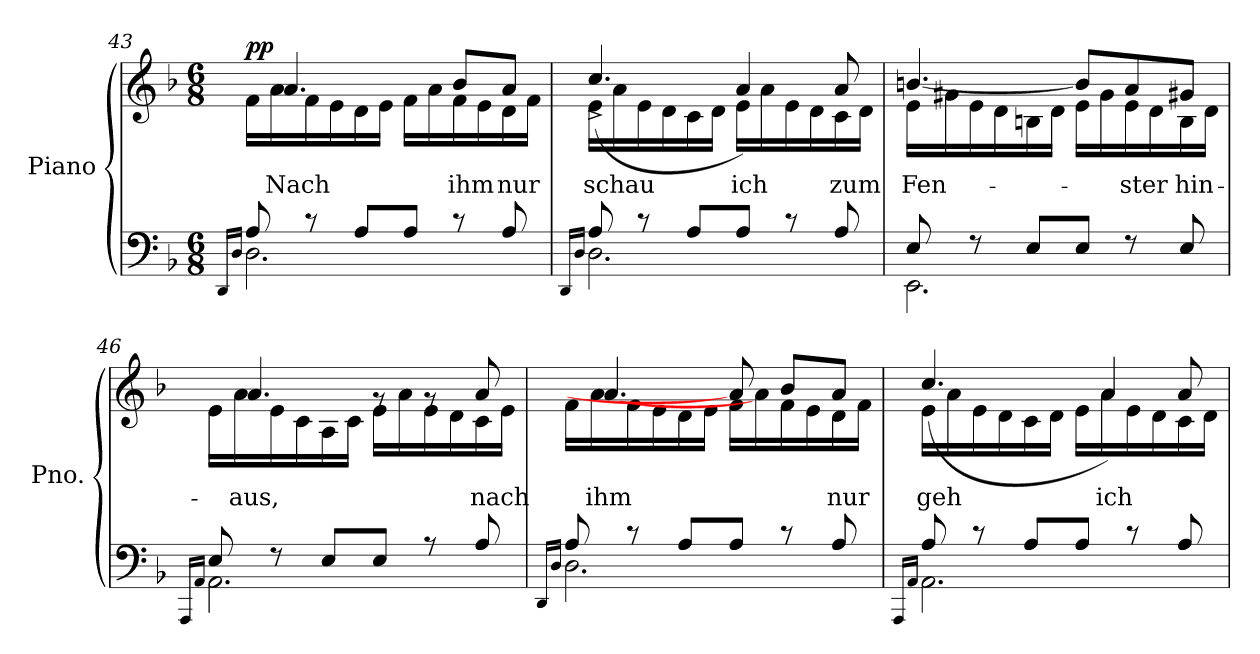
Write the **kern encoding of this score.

**kern	**kern	**text	**dynam
*part1	*part1	*part1	*part1
*staff2	*staff1	*staff1	*staff1/2
*I"Piano	*	*	*
*I'Pno.	*	*	*
!!LO:PB:g=z
*clefF4	*clefG2	*	*
*k[b-]	*k[b-]	*	*
*M6/8	*M6/8	*	*
=43	=43	=43	=43
*^	*	*	*
.	16qDD/LL	.	.	.
.	16qD/JJ	.	.	.
*	*	*^	*	*
!	!	!	!	!	!LO:DY:b
8A/	2.D\	16f\LL	16ryy	.	pp
!	!	!	!LO:N:head=solid	!LO:LY:a	!
.	.	16a\	4.a/	Nach	.
8r	.	16f\	.	.	.
*	*	*MM113	*	*	*
.	.	16e\	.	.	.
8A/L	.	16d\	.	.	.
.	.	16e\JJ	.	.	.
8A/J	.	16f\LL	.	.	.
.	.	16a\	16ryy	.	.
!	!	!	!	!LO:LY:a	!
8r	.	16f\	8b-/L	ihm	.
.	.	16e\	.	.	.
*	*	*MM105	*	*	*
!	!	!	!	!LO:LY:a	!
8A/	.	16d\	8a/J	nur	.
.	.	16f\JJ	.	.	.
=44	=44	=44	=44	=44	=44
.	16qDD/LL	.	.	.	.
.	16qD/JJ	.	.	.	.
!	!	!	!	!LO:LY:a	!
8A/	2.D\	16e\LL	(4.cc^/	schau	.
.	.	16a\	.	.	.
*	*	*MM113	*	*	*
8r	.	16e\	.	.	.
.	.	16d\	.	.	.
8A/L	.	16c\	.	.	.
.	.	16d\JJ	.	.	.
!	!	!	!	!LO:LY:a	!
8A/J	.	16e\LL	4a/)	ich	.
.	.	16a\	.	.	.
8r	.	16e\	.	.	.
.	.	16d\	.	.	.
!	!	!	!	!LO:LY:a	!
8A/	.	16c\	8a/	zum	.
.	.	16d\JJ	.	.	.
=45	=45	=45	=45	=45	=45
!	!	!	!	!LO:LY:a	!
8E/	2.EE:\	16e\LL	[4.bn/	Fen-	.
.	.	16g#X\	.	.	.
8r	.	16e\	.	.	.
.	.	16d\	.	.	.
8E/L	.	16Bn\	.	.	.
.	.	16d\JJ	.	.	.
8E/J	.	16e\LL	8b/L]	.	.
.	.	16g#\	.	.	.
!	!	!	!	!LO:LY:a	!
8r	.	16e\	8a/	-ster	.
.	.	16d\	.	.	.
*	*	*MM105	*	*	*
!	!	!	!	!LO:LY:a	!
8E/	.	16B\	8g#X/J	hin-	.
.	.	16d\JJ	.	.	.
*	*	*v	*v	*	*
=46	=46	=46	=46	=46
.	16qAAA/LL	.	.	.
.	16qAA/JJ	.	.	.
*	*	*^	*	*
*	*	*	*^	*	*
8E/	2.AA\	16e\LL	16ryy	4.ryy	.	.
*	*	*MM113	*	*	*	*
!	!	!	!LO:N:head=solid	!	!LO:LY:a	!
.	.	16a\	4.a/	.	-aus,	.
8r	.	16e\	.	.	.	.
.	.	16c\	.	.	.	.
8E/L	.	16A\	.	.	.	.
.	.	16c\JJ	.	.	.	.
8E/J	.	16e\LL	.	8rg	.	.
.	.	16a\	16ryy	.	.	.
8r	.	16e\	8ryy	8rg	.	.
.	.	16d\	.	.	.	.
*	*	*MM105	*	*	*	*
!	!	!	!	!	!LO:LY:a	!
8A/	.	16c\	8ryy	8a/	nach	.
.	.	16e\JJ	.	.	.	.
!!LO:LB:g=z	!!	!!
=47	=47	=47	=47	=47	=47	=47
.	16qDD/LL	.	.	.	.	.
.	16qD/JJ	.	.	.	.	.
8A/	2.D\	16f\LL	16ryy	4.ryy	.	.
*	*	*MM113	*	*	*	*
!	!	!	!LO:N:head=solid	!	!LO:LY:a	!
.	.	16a\	[4.a/	.	ihm	.
8r	.	16f\	.	.	.	.
.	.	16e\	.	.	.	.
8A/L	.	16d\	.	.	.	.
.	.	16e\JJ	.	.	.	.
*	*	*MM120	*	*	*	*
8A/J	.	16f\LL	.	8a/]	.	.
.	.	16a\	16ryy	.	.	.
8r	.	16f\	8ryy	8b-/L	.	.
.	.	16e\	.	.	.	.
!	!	!	!	!	!LO:LY:a	!
8A/	.	16d\	8ryy	8a/J	nur	.
.	.	16f\JJ	.	.	.	.
=48	=48	=48	=48	=48	=48	=48
.	16qAAA/LL	.	.	.	.	.
.	16qAA/JJ	.	.	.	.	.
!	!	!	!	!	!LO:LY:a	!
8A/	2.AA\	16e\LL	(4.cc/	2ryy	geh	.
.	.	16a\	.	.	.	.
8r	.	16e\	.	.	.	.
.	.	16d\	.	.	.	.
8A/L	.	16c\	.	.	.	.
.	.	16d\JJ	.	.	.	.
8A/J	.	16e\LL	16ryy	.	.	.
!	!	!	!	!	!LO:LY:a	!
.	.	16a\	4a/)	.	ich	.
8r	.	16e\	.	8ryy	.	.
.	.	16d\	.	.	.	.
*	*	*MM113	*	*	*	*
8A/	.	16c\	.	8a/	.	.
.	.	16d\JJ	16ryy	.	.	.
*v	*v	*	*	*	*	*
*	*v	*v	*v	*	*
=	=	=	=
*-	*-	*-	*-
